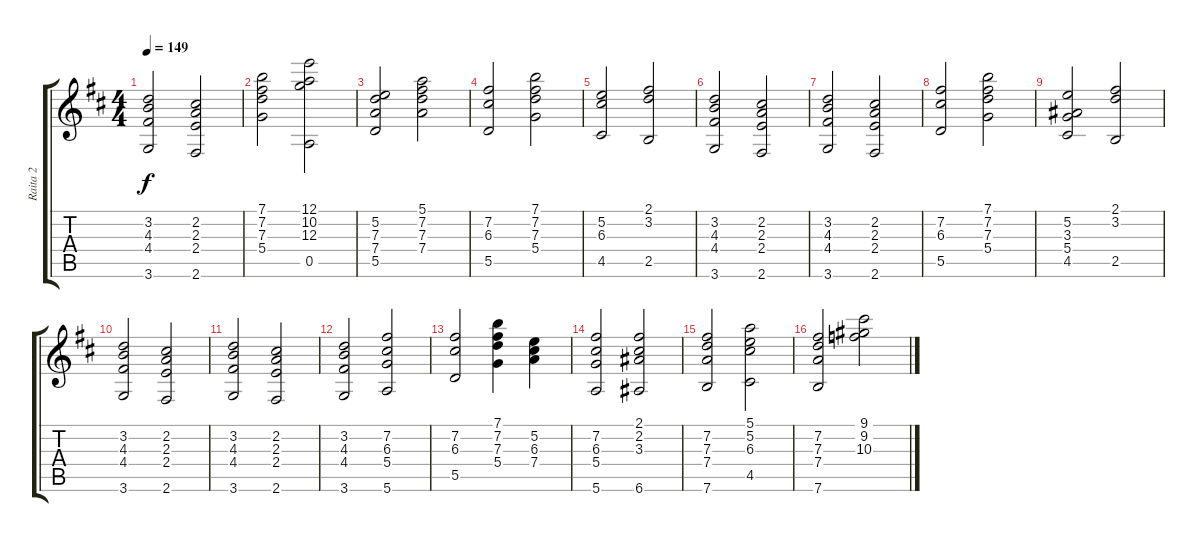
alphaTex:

\track ("Raita 2" "Raita 2") {instrument electricguitarjazz}
\staff {score tabs}
\tuning (E4 B3 G3 D3 A2 E2) {hide}
\ts (4 4)
\tempo 149
\clef g2
\ks d
(3.2 4.3 4.4 3.6).2{dy f} (2.2 2.3 2.4 2.6).2 |
(7.1 7.2 7.3 5.4).2 (12.1 10.2 12.3 0.5).2 |
(5.2 7.3 7.4 5.5).2 (5.1 7.2 7.3 7.4).2 |
(7.2 6.3 5.5).2 (7.1 7.2 7.3 5.4).2 |
(5.2 6.3 4.5).2 (2.1 3.2 2.5).2 |
(3.2 4.3 4.4 3.6).2 (2.2 2.3 2.4 2.6).2 |
(3.2 4.3 4.4 3.6).2 (2.2 2.3 2.4 2.6).2 |
(7.2 6.3 5.5).2 (7.1 7.2 7.3 5.4).2 |
(5.2 3.3 5.4 4.5).2 (2.1 3.2 2.5).2 |
(3.2 4.3 4.4 3.6).2 (2.2 2.3 2.4 2.6).2 |
(3.2 4.3 4.4 3.6).2 (2.2 2.3 2.4 2.6).2 |
(3.2 4.3 4.4 3.6).2 (7.2 6.3 5.4 5.6).2 |
(7.2 6.3 5.5).2 (7.1 7.2 7.3 5.4).4 (5.2 6.3 7.4).4 |
(7.2 6.3 5.4 5.6).2 (2.1 2.2 3.3 6.6).2 |
(7.2 7.3 7.4 7.6).2 (5.1 5.2 6.3 4.5).2 |
(7.2 7.3 7.4 7.6).2 (9.1 9.2 10.3).2
